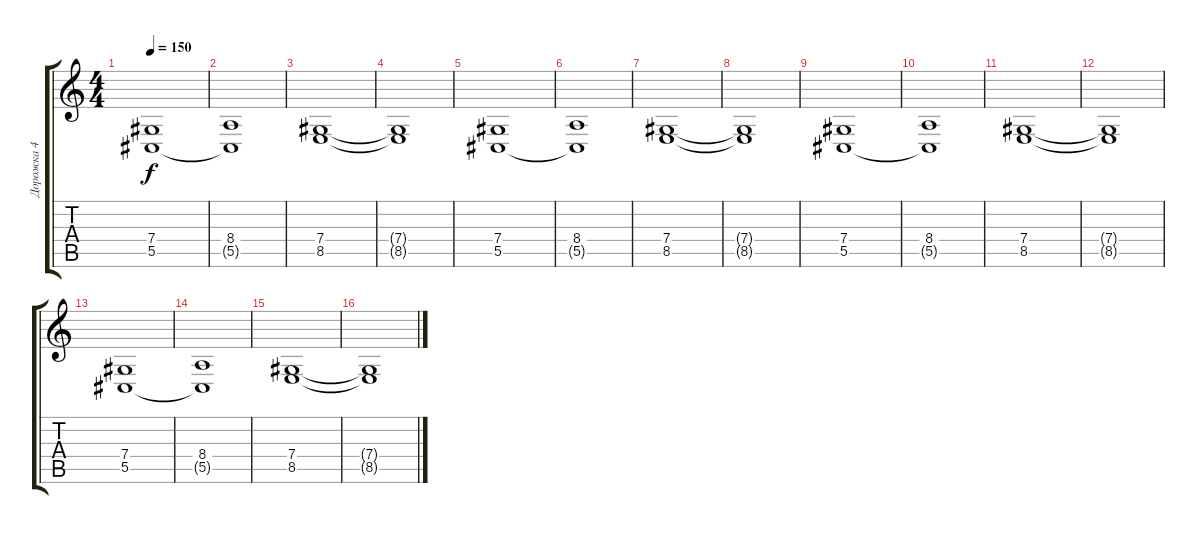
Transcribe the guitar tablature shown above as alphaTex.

\track ("Дорожка 4" "Дорожка 4") {instrument synthstrings1}
\staff {score tabs}
\tuning (Eb4 Bb3 Gb3 Db3 Ab2 Eb2) {hide}
\ts (4 4)
\tempo 150
\clef g2
\ks c
(7.4 5.5).1{dy f} |
(8.4 5.5{t}).1 |
(7.4 8.5).1{volume 10 instrument synthstrings1} |
(7.4{t} 8.5{t}).1 |
(7.4 5.5).1 |
(8.4 5.5{t}).1 |
(7.4 8.5).1{volume 10 instrument synthstrings1} |
(7.4{t} 8.5{t}).1 |
(7.4 5.5).1 |
(8.4 5.5{t}).1 |
(7.4 8.5).1{volume 10 instrument synthstrings1} |
(7.4{t} 8.5{t}).1 |
(7.4 5.5).1 |
(8.4 5.5{t}).1 |
(7.4 8.5).1{volume 10 instrument synthstrings1} |
(7.4{t} 8.5{t}).1
